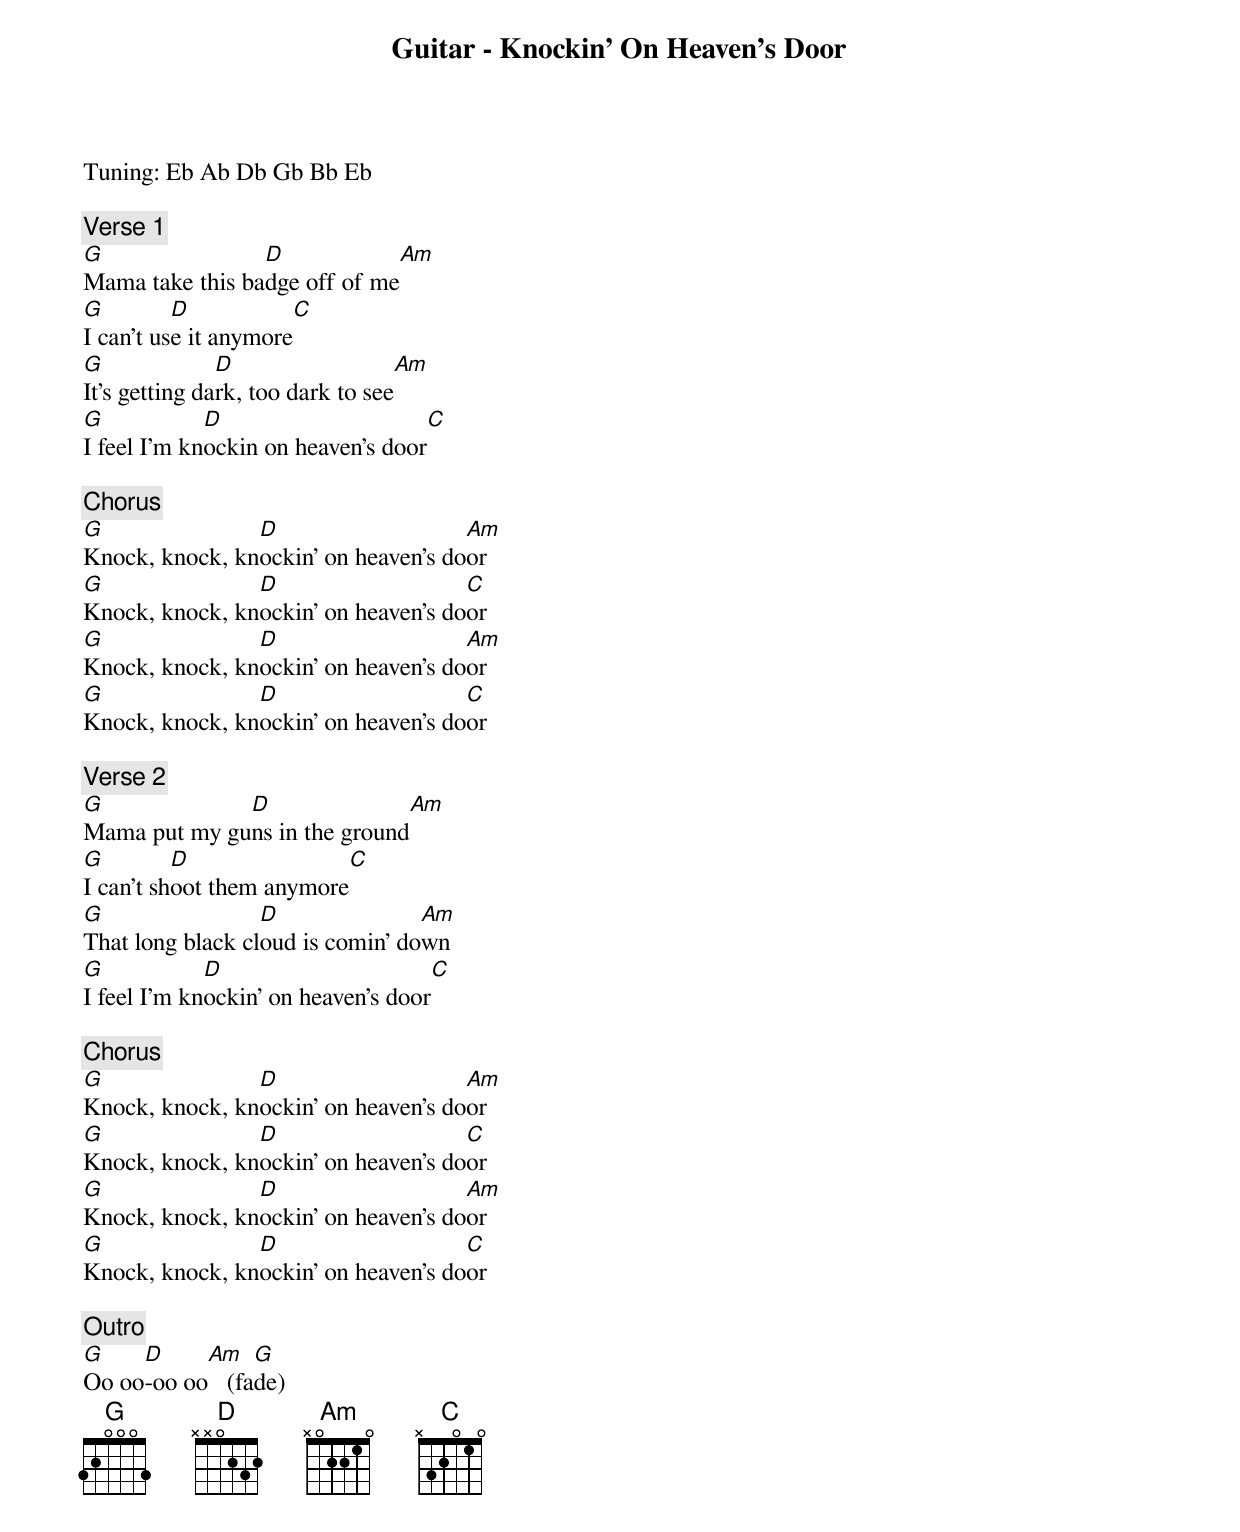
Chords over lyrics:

Guitar - Knockin' On Heaven's Door

Tuning: Eb Ab Db Gb Bb Eb

[Verse 1]
G                D                Am
Mama take this badge off of me
G         D               C
I can't use it anymore
G              D                      Am
It's getting dark, too dark to see
G            D                     C
I feel I'm knockin on heaven's door

[Chorus]
G               D                    Am
Knock, knock, knockin' on heaven's door
G               D                    C
Knock, knock, knockin' on heaven's door
G               D                    Am
Knock, knock, knockin' on heaven's door
G               D                    C
Knock, knock, knockin' on heaven's door

[Verse 2]
G             D                   Am
Mama put my guns in the ground
G         D               C
I can't shoot them anymore
G                 D               Am
That long black cloud is comin' down
G            D                      C
I feel I'm knockin' on heaven's door

[Chorus]
G               D                    Am
Knock, knock, knockin' on heaven's door
G               D                    C
Knock, knock, knockin' on heaven's door
G               D                    Am
Knock, knock, knockin' on heaven's door
G               D                    C
Knock, knock, knockin' on heaven's door

[Outro]
G    D     Am    G
Oo oo-oo oo   (fade)
